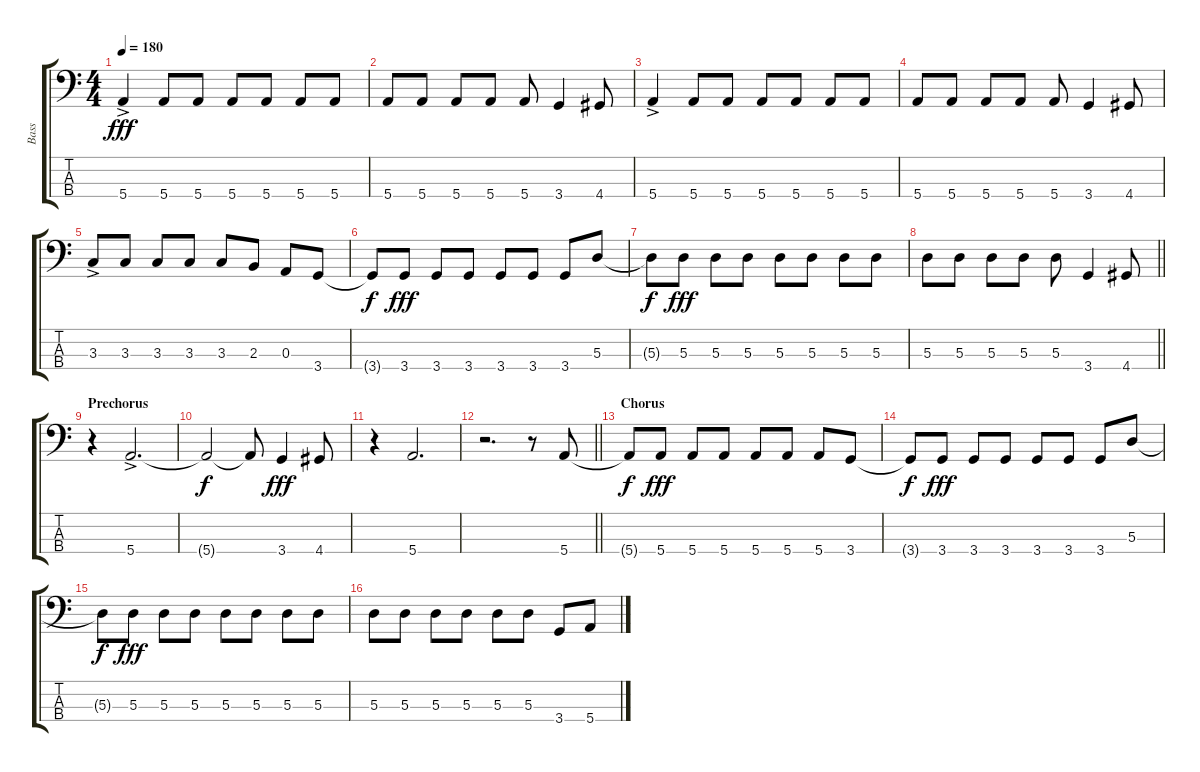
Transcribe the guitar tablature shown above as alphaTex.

\track ("Bass" "Bass") {instrument electricbasspick}
\staff {score tabs}
\tuning (G2 D2 A1 E1) {hide}
\ts (4 4)
\tempo 180
\clef f4
\ks c
5.4{ac}.4{dy fff} 5.4.8 5.4.8 5.4.8 5.4.8 5.4.8 5.4.8 |
5.4.8 5.4.8 5.4.8 5.4.8 5.4.8 3.4.4 4.4.8 |
5.4{ac}.4 5.4.8 5.4.8 5.4.8 5.4.8 5.4.8 5.4.8 |
5.4.8 5.4.8 5.4.8 5.4.8 5.4.8 3.4.4 4.4.8 |
3.3{ac}.8 3.3.8 3.3.8 3.3.8 3.3.8 2.3.8 0.3.8 3.4.8 |
3.4{t}.8{dy f} 3.4.8{dy fff} 3.4.8 3.4.8 3.4.8 3.4.8 3.4.8 5.3.8 |
5.3{t}.8{dy f} 5.3.8{dy fff} 5.3.8 5.3.8 5.3.8 5.3.8 5.3.8 5.3.8 |
\barLineRight lightlight
5.3.8 5.3.8 5.3.8 5.3.8 5.3.8 3.4.4 4.4.8 |
\section ("" "Prechorus")
r.4 5.4{ac}.2{d} |
5.4{t}.2{dy f} 5.4{t}.8 3.4.4{dy fff} 4.4.8 |
r.4 5.4.2{d} |
\barLineRight lightlight
r.2{d} r.8 5.4.8 |
\section ("" "Chorus")
5.4{t}.8{dy f} 5.4.8{dy fff} 5.4.8 5.4.8 5.4.8 5.4.8 5.4.8 3.4.8 |
3.4{t}.8{dy f} 3.4.8{dy fff} 3.4.8 3.4.8 3.4.8 3.4.8 3.4.8 5.3.8 |
5.3{t}.8{dy f} 5.3.8{dy fff} 5.3.8 5.3.8 5.3.8 5.3.8 5.3.8 5.3.8 |
5.3.8 5.3.8 5.3.8 5.3.8 5.3.8 5.3.8 3.4.8 5.4.8
